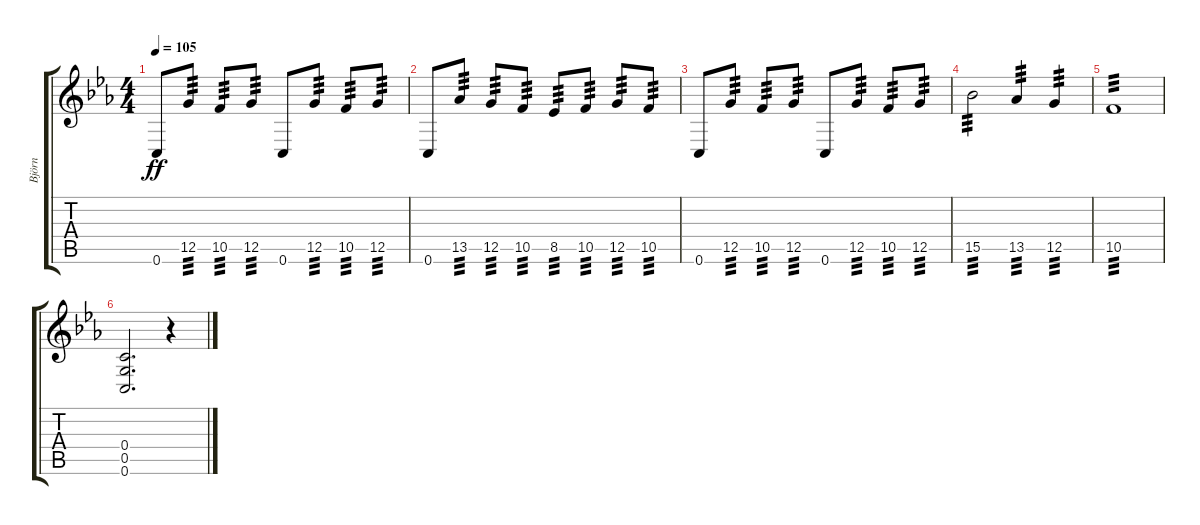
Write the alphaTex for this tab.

\track ("Björn" "Björn") {instrument distortionguitar}
\staff {score tabs}
\tuning (D4 A3 F3 C3 G2 C2) {hide}
\ts (4 4)
\tempo 105
\clef g2
\ks cminor
0.6.8{dy ff} 12.5.8{tp 3} 10.5.8{tp 3} 12.5.8{tp 3} 0.6.8 12.5.8{tp 3} 10.5.8{tp 3} 12.5.8{tp 3} |
0.6.8 13.5.8{tp 3} 12.5.8{tp 3} 10.5.8{tp 3} 8.5.8{tp 3} 10.5.8{tp 3} 12.5.8{tp 3} 10.5.8{tp 3} |
0.6.8 12.5.8{tp 3} 10.5.8{tp 3} 12.5.8{tp 3} 0.6.8 12.5.8{tp 3} 10.5.8{tp 3} 12.5.8{tp 3} |
15.5.2{tp 3} 13.5.4{tp 3} 12.5.4{tp 3} |
10.5.1{tp 3} |
(0.4 0.5 0.6).2{d} r.4
